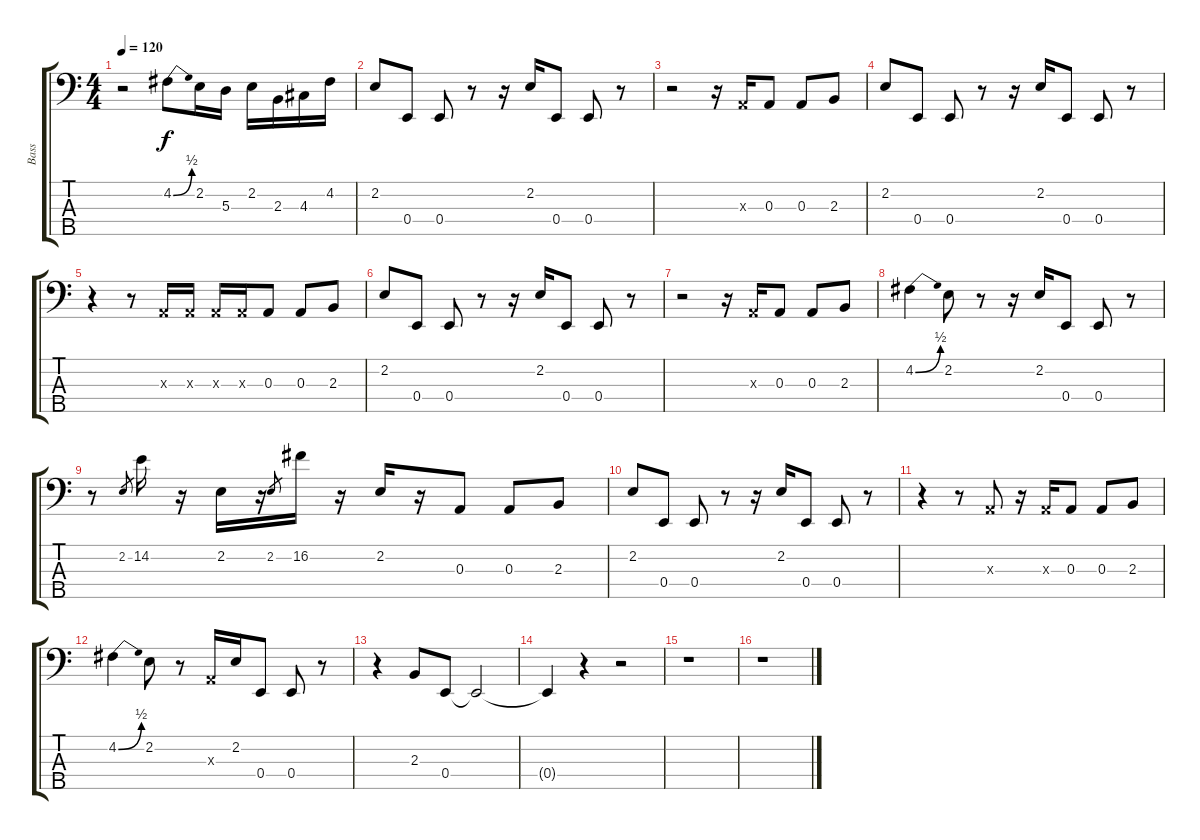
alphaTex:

\track ("Bass" "Bass") {instrument fretlessbass}
\staff {score tabs}
\tuning (G2 D2 A1 E1 B0) {hide}
\ts (4 4)
\tempo 120
\clef f4
\ks c
r.2{dy f} 4.2{be (bend 0 0 60 2)}.8 2.2.16 5.3.16 2.2.16 2.3.16 4.3.16 4.2.16 |
2.2.8 0.4.8 0.4.8 r.8 r.16 2.2.16 0.4.8 0.4.8 r.8 |
r.2 r.16 0.3{x}.16 0.3.8 0.3.8 2.3.8 |
2.2.8 0.4.8 0.4.8 r.8 r.16 2.2.16 0.4.8 0.4.8 r.8 |
r.4 r.8 0.3{x}.16 0.3{x}.16 0.3{x}.16 0.3{x}.16 0.3.8 0.3.8 2.3.8 |
2.2.8 0.4.8 0.4.8 r.8 r.16 2.2.16 0.4.8 0.4.8 r.8 |
r.2 r.16 0.3{x}.16 0.3.8 0.3.8 2.3.8 |
4.2{be (bend 0 0 60 2)}.4 2.2.8 r.8 r.16 2.2.16 0.4.8 0.4.8 r.8 |
r.8 2.2.8{gr} 14.2.16 r.16 2.2.16 r.16 2.2.8{gr} 16.2.16 r.16 2.2.16 r.16 0.3.8 0.3.8 2.3.8 |
2.2.8 0.4.8 0.4.8 r.8 r.16 2.2.16 0.4.8 0.4.8 r.8 |
r.4 r.8 0.3{x}.8 r.16 0.3{x}.16 0.3.8 0.3.8 2.3.8 |
4.2{be (bend 0 0 60 2)}.4 2.2.8 r.8 0.3{x}.16 2.2.16 0.4.8 0.4.8 r.8 |
r.4 2.3.8 0.4.8 0.4{t}.2 |
0.4{t}.4 r.4 r.2 |
r.1 |
r.1
